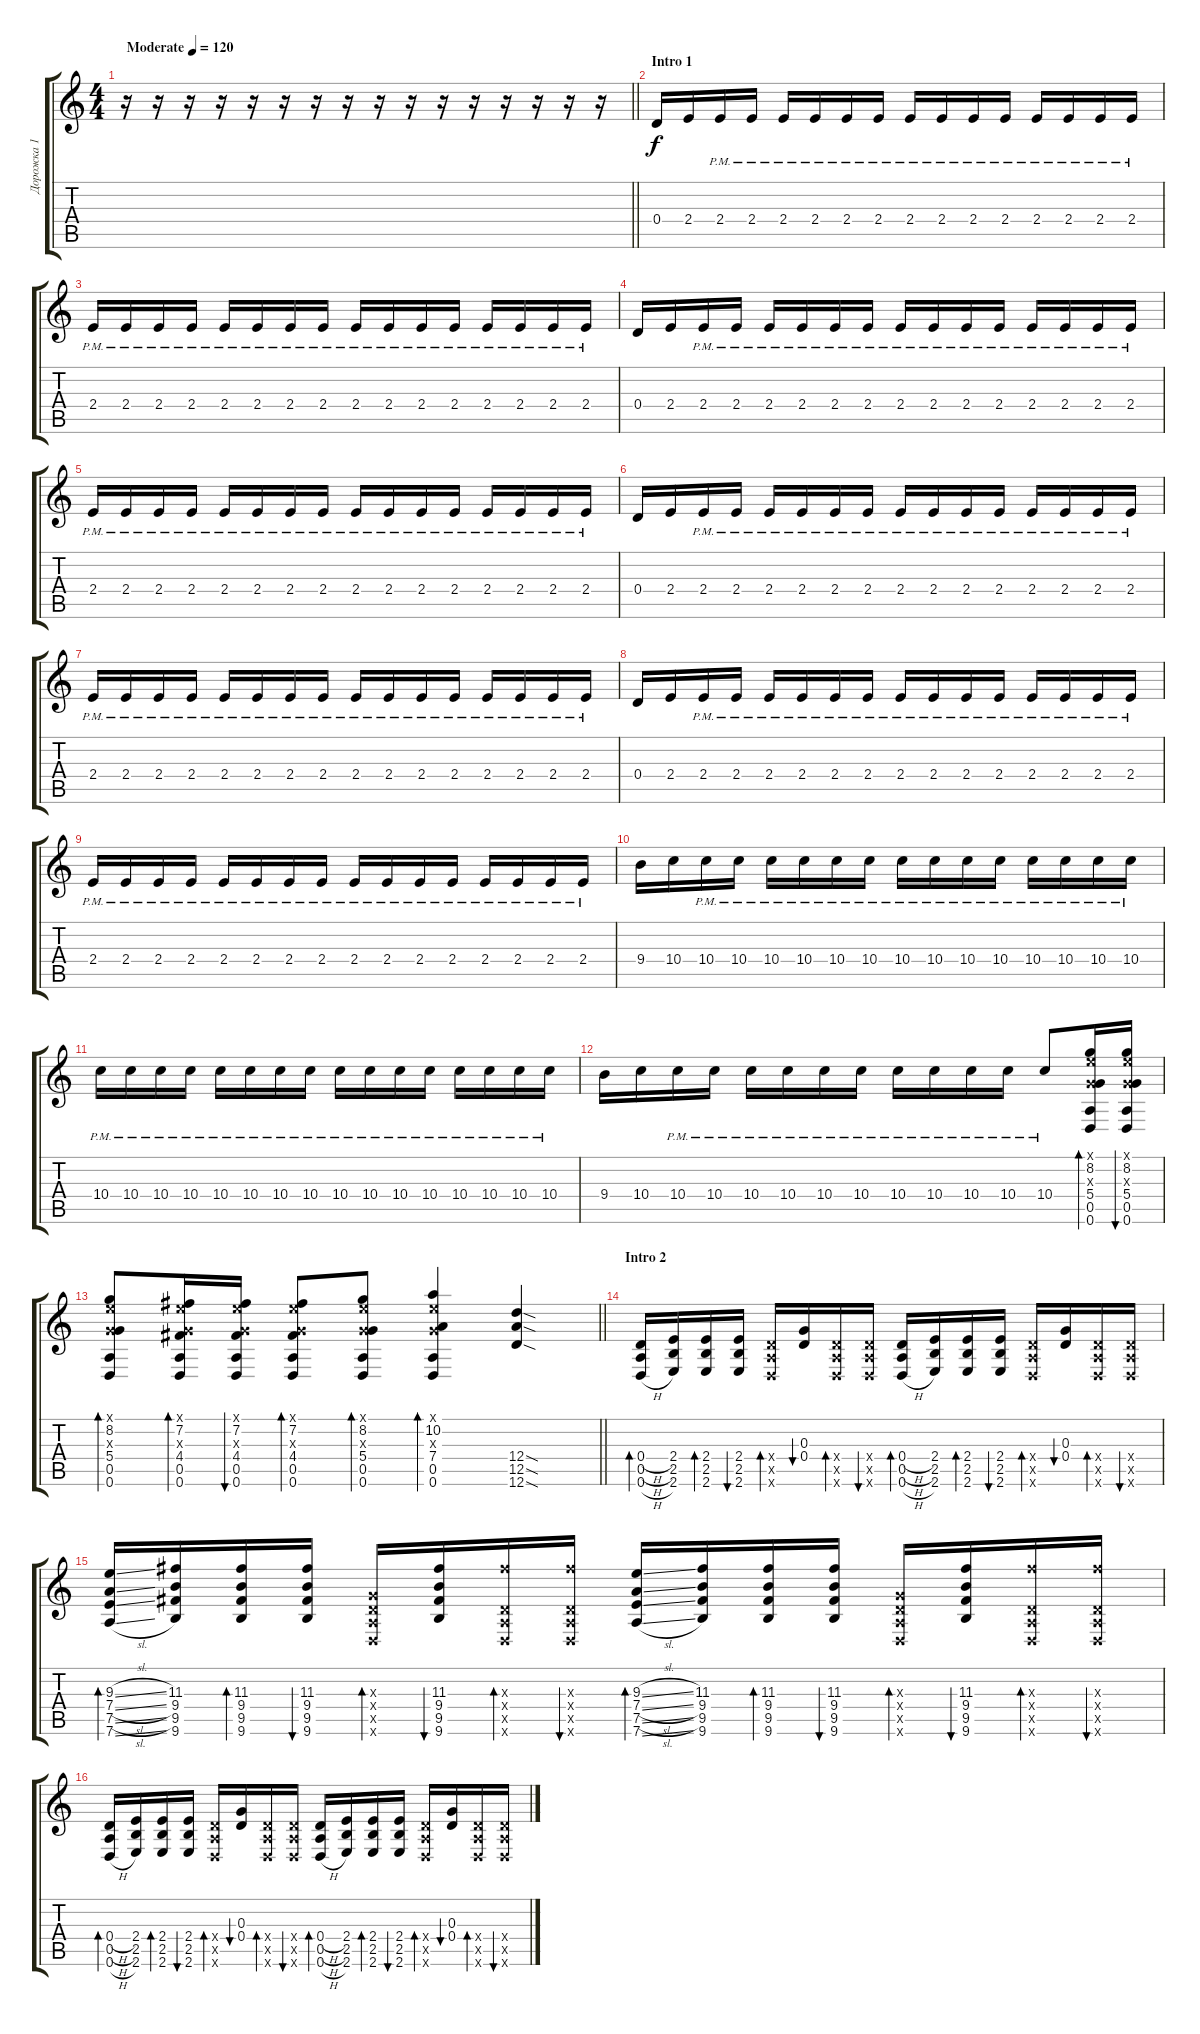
\track ("Дорожка 1" "Дорожка 1") {instrument acousticguitarsteel}
\staff {score tabs}
\tuning (E4 B3 G3 D3 A2 D2) {hide}
\ts (4 4)
\tempo (120 "Moderate")
\clef g2
\barLineRight lightlight
\ks c
r.16{dy f instrument acousticguitarsteel} r.16 r.16 r.16 r.16 r.16 r.16 r.16 r.16 r.16 r.16 r.16 r.16 r.16 r.16 r.16 |
\section ("" "Intro 1")
0.4.16 2.4.16 2.4{pm}.16 2.4{pm}.16 2.4{pm}.16 2.4{pm}.16 2.4{pm}.16 2.4{pm}.16 2.4{pm}.16 2.4{pm}.16 2.4{pm}.16 2.4{pm}.16 2.4{pm}.16 2.4{pm}.16 2.4{pm}.16 2.4{pm}.16 |
2.4{pm}.16 2.4{pm}.16 2.4{pm}.16 2.4{pm}.16 2.4{pm}.16 2.4{pm}.16 2.4{pm}.16 2.4{pm}.16 2.4{pm}.16 2.4{pm}.16 2.4{pm}.16 2.4{pm}.16 2.4{pm}.16 2.4{pm}.16 2.4{pm}.16 2.4{pm}.16 |
0.4.16 2.4.16 2.4{pm}.16 2.4{pm}.16 2.4{pm}.16 2.4{pm}.16 2.4{pm}.16 2.4{pm}.16 2.4{pm}.16 2.4{pm}.16 2.4{pm}.16 2.4{pm}.16 2.4{pm}.16 2.4{pm}.16 2.4{pm}.16 2.4{pm}.16 |
2.4{pm}.16 2.4{pm}.16 2.4{pm}.16 2.4{pm}.16 2.4{pm}.16 2.4{pm}.16 2.4{pm}.16 2.4{pm}.16 2.4{pm}.16 2.4{pm}.16 2.4{pm}.16 2.4{pm}.16 2.4{pm}.16 2.4{pm}.16 2.4{pm}.16 2.4{pm}.16 |
0.4.16 2.4.16 2.4{pm}.16 2.4{pm}.16 2.4{pm}.16 2.4{pm}.16 2.4{pm}.16 2.4{pm}.16 2.4{pm}.16 2.4{pm}.16 2.4{pm}.16 2.4{pm}.16 2.4{pm}.16 2.4{pm}.16 2.4{pm}.16 2.4{pm}.16 |
2.4{pm}.16 2.4{pm}.16 2.4{pm}.16 2.4{pm}.16 2.4{pm}.16 2.4{pm}.16 2.4{pm}.16 2.4{pm}.16 2.4{pm}.16 2.4{pm}.16 2.4{pm}.16 2.4{pm}.16 2.4{pm}.16 2.4{pm}.16 2.4{pm}.16 2.4{pm}.16 |
0.4.16 2.4.16 2.4{pm}.16 2.4{pm}.16 2.4{pm}.16 2.4{pm}.16 2.4{pm}.16 2.4{pm}.16 2.4{pm}.16 2.4{pm}.16 2.4{pm}.16 2.4{pm}.16 2.4{pm}.16 2.4{pm}.16 2.4{pm}.16 2.4{pm}.16 |
2.4{pm}.16 2.4{pm}.16 2.4{pm}.16 2.4{pm}.16 2.4{pm}.16 2.4{pm}.16 2.4{pm}.16 2.4{pm}.16 2.4{pm}.16 2.4{pm}.16 2.4{pm}.16 2.4{pm}.16 2.4{pm}.16 2.4{pm}.16 2.4{pm}.16 2.4{pm}.16 |
9.4.16 10.4.16 10.4{pm}.16 10.4{pm}.16 10.4{pm}.16 10.4{pm}.16 10.4{pm}.16 10.4{pm}.16 10.4{pm}.16 10.4{pm}.16 10.4{pm}.16 10.4{pm}.16 10.4{pm}.16 10.4{pm}.16 10.4{pm}.16 10.4{pm}.16 |
10.4{pm}.16 10.4{pm}.16 10.4{pm}.16 10.4{pm}.16 10.4{pm}.16 10.4{pm}.16 10.4{pm}.16 10.4{pm}.16 10.4{pm}.16 10.4{pm}.16 10.4{pm}.16 10.4{pm}.16 10.4{pm}.16 10.4{pm}.16 10.4{pm}.16 10.4{pm}.16 |
9.4.16 10.4.16 10.4{pm}.16 10.4{pm}.16 10.4{pm}.16 10.4{pm}.16 10.4{pm}.16 10.4{pm}.16 10.4{pm}.16 10.4{pm}.16 10.4{pm}.16 10.4{pm}.16 10.4{pm}.8 (0.1{x} 8.2 0.3{x} 5.4 0.5 0.6).16{bd 60} (0.1{x} 8.2 0.3{x} 5.4 0.5 0.6).16{bu 60} |
\barLineRight lightlight
(0.1{x} 8.2 0.3{x} 5.4 0.5 0.6).8{bd 60} (0.1{x} 7.2 0.3{x} 4.4 0.5 0.6).16{bd 60} (0.1{x} 7.2 0.3{x} 4.4 0.5 0.6).16{bu 60} (0.1{x} 7.2 0.3{x} 4.4 0.5 0.6).8{bd 60} (0.1{x} 8.2 0.3{x} 5.4 0.5 0.6).8{bd 60} (0.1{x} 10.2 0.3{x} 7.4 0.5 0.6).4{bd 60} (12.4{sod} 12.5{sod} 12.6{sod}).4 |
\section ("" "Intro 2")
(0.4{h} 0.5{h} 0.6{h}).16{bd 60} (2.4 2.5 2.6).16 (2.4 2.5 2.6).16{bd 60} (2.4 2.5 2.6).16{bu 60} (0.4{x} 0.5{x} 0.6{x}).16{bd 60} (0.3 0.4).16{bu 60} (0.4{x} 0.5{x} 0.6{x}).16{bd 60} (0.4{x} 0.5{x} 0.6{x}).16{bu 60} (0.4{h} 0.5{h} 0.6{h}).16{bd 60} (2.4 2.5 2.6).16 (2.4 2.5 2.6).16{bd 60} (2.4 2.5 2.6).16{bu 60} (0.4{x} 0.5{x} 0.6{x}).16{bd 60} (0.3 0.4).16{bu 60} (0.4{x} 0.5{x} 0.6{x}).16{bd 60} (0.4{x} 0.5{x} 0.6{x}).16{bu 60} |
(9.3{sl} 7.4{sl} 7.5{sl} 7.6{sl}).16{bd 60} (11.3 9.4 9.5 9.6).16 (11.3 9.4 9.5 9.6).16{bd 60} (11.3 9.4 9.5 9.6).16{bu 60} (0.3{x} 0.4{x} 0.5{x} 0.6{x}).16{bd 60} (11.3 9.4 9.5 9.6).16{bu 60} (11.3{x} 0.4{x} 0.5{x} 0.6{x}).16{bd 60} (11.3{x} 0.4{x} 0.5{x} 0.6{x}).16{bu 60} (9.3{sl} 7.4{sl} 7.5{sl} 7.6{sl}).16{bd 60} (11.3 9.4 9.5 9.6).16 (11.3 9.4 9.5 9.6).16{bd 60} (11.3 9.4 9.5 9.6).16{bu 60} (0.3{x} 0.4{x} 0.5{x} 0.6{x}).16{bd 60} (11.3 9.4 9.5 9.6).16{bu 60} (11.3{x} 0.4{x} 0.5{x} 0.6{x}).16{bd 60} (11.3{x} 0.4{x} 0.5{x} 0.6{x}).16{bu 60} |
(0.4{h} 0.5{h} 0.6{h}).16{bd 60} (2.4 2.5 2.6).16 (2.4 2.5 2.6).16{bd 60} (2.4 2.5 2.6).16{bu 60} (0.4{x} 0.5{x} 0.6{x}).16{bd 60} (0.3 0.4).16{bu 60} (0.4{x} 0.5{x} 0.6{x}).16{bd 60} (0.4{x} 0.5{x} 0.6{x}).16{bu 60} (0.4{h} 0.5{h} 0.6{h}).16{bd 60} (2.4 2.5 2.6).16 (2.4 2.5 2.6).16{bd 60} (2.4 2.5 2.6).16{bu 60} (0.4{x} 0.5{x} 0.6{x}).16{bd 60} (0.3 0.4).16{bu 60} (0.4{x} 0.5{x} 0.6{x}).16{bd 60} (0.4{x} 0.5{x} 0.6{x}).16{bu 60}
